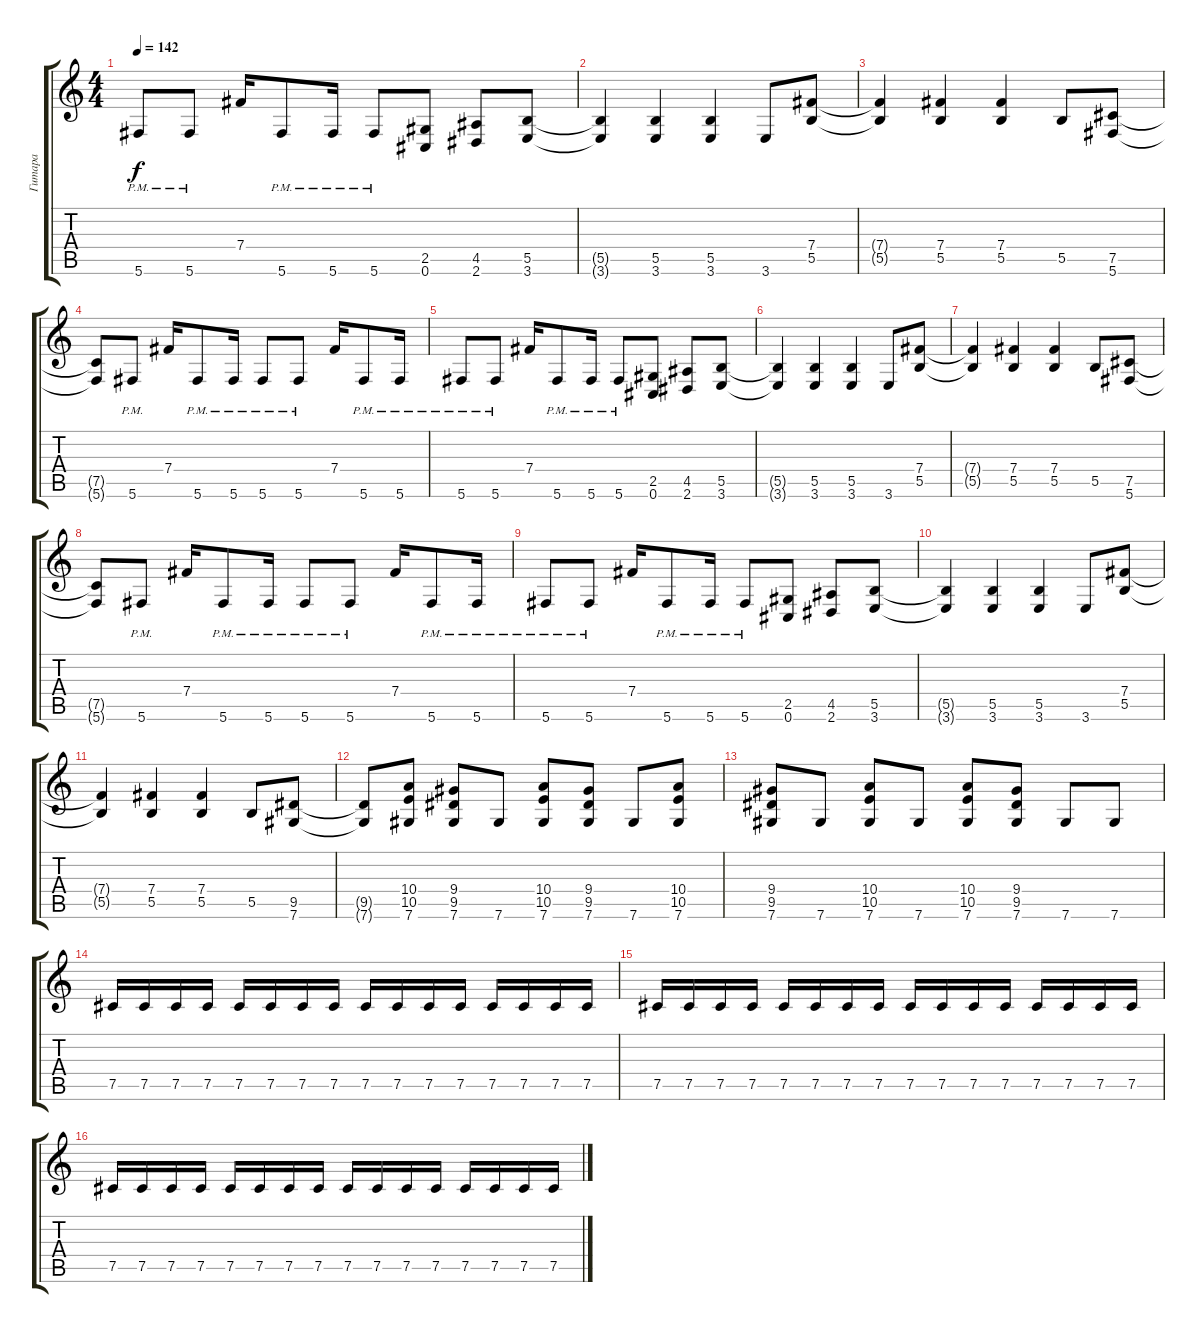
\track ("Гитара" "Гитара") {instrument overdrivenguitar}
\staff {score tabs}
\tuning (Db4 Ab3 E3 B2 Gb2 Db2) {hide}
\ts (4 4)
\tempo 142
\clef g2
\ks c
5.6{pm}.8{dy f} 5.6{pm}.8 7.4.16 5.6{pm}.8 5.6{pm}.16 5.6{pm}.8 (2.5 0.6).8 (4.5 2.6).8 (5.5 3.6).8 |
(5.5{t} 3.6{t}).4 (5.5 3.6).4 (5.5 3.6).4 3.6.8 (7.4 5.5).8 |
(7.4{t} 5.5{t}).4 (7.4 5.5).4 (7.4 5.5).4 5.5.8 (7.5 5.6).8 |
(7.5{t} 5.6{t}).8 5.6{pm}.8 7.4.16 5.6{pm}.8 5.6{pm}.16 5.6{pm}.8 5.6{pm}.8 7.4.16 5.6{pm}.8 5.6{pm}.16 |
5.6{pm}.8 5.6{pm}.8 7.4.16 5.6{pm}.8 5.6{pm}.16 5.6{pm}.8 (2.5 0.6).8 (4.5 2.6).8 (5.5 3.6).8 |
(5.5{t} 3.6{t}).4 (5.5 3.6).4 (5.5 3.6).4 3.6.8 (7.4 5.5).8 |
(7.4{t} 5.5{t}).4 (7.4 5.5).4 (7.4 5.5).4 5.5.8 (7.5 5.6).8 |
(7.5{t} 5.6{t}).8 5.6{pm}.8 7.4.16 5.6{pm}.8 5.6{pm}.16 5.6{pm}.8 5.6{pm}.8 7.4.16 5.6{pm}.8 5.6{pm}.16 |
5.6{pm}.8 5.6{pm}.8 7.4.16 5.6{pm}.8 5.6{pm}.16 5.6{pm}.8 (2.5 0.6).8 (4.5 2.6).8 (5.5 3.6).8 |
(5.5{t} 3.6{t}).4 (5.5 3.6).4 (5.5 3.6).4 3.6.8 (7.4 5.5).8 |
(7.4{t} 5.5{t}).4 (7.4 5.5).4 (7.4 5.5).4 5.5.8 (9.5 7.6).8 |
(9.5{t} 7.6{t}).8 (10.4 10.5 7.6).8 (9.4 9.5 7.6).8 7.6.8 (10.4 10.5 7.6).8 (9.4 9.5 7.6).8 7.6.8 (10.4 10.5 7.6).8 |
(9.4 9.5 7.6).8 7.6.8 (10.4 10.5 7.6).8 7.6.8 (10.4 10.5 7.6).8 (9.4 9.5 7.6).8 7.6.8 7.6.8 |
7.5.16 7.5.16 7.5.16 7.5.16 7.5.16 7.5.16 7.5.16 7.5.16 7.5.16 7.5.16 7.5.16 7.5.16 7.5.16 7.5.16 7.5.16 7.5.16 |
7.5.16 7.5.16 7.5.16 7.5.16 7.5.16 7.5.16 7.5.16 7.5.16 7.5.16 7.5.16 7.5.16 7.5.16 7.5.16 7.5.16 7.5.16 7.5.16 |
7.5.16 7.5.16 7.5.16 7.5.16 7.5.16 7.5.16 7.5.16 7.5.16 7.5.16 7.5.16 7.5.16 7.5.16 7.5.16 7.5.16 7.5.16 7.5.16
